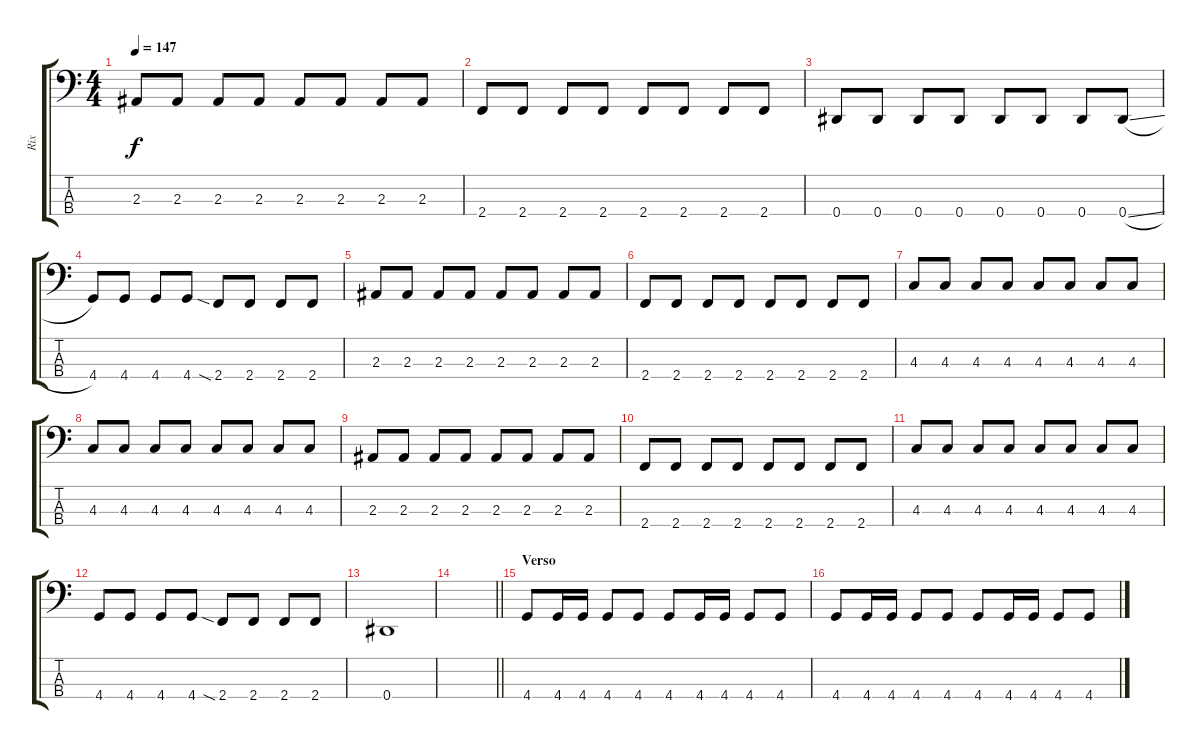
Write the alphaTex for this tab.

\track ("Rix" "Rix") {instrument electricbasspick}
\staff {score tabs}
\tuning (Gb2 Db2 Ab1 Eb1) {hide}
\ts (4 4)
\tempo 147
\clef f4
\ks c
2.3.8{dy f} 2.3.8 2.3.8 2.3.8 2.3.8 2.3.8 2.3.8 2.3.8 |
2.4.8 2.4.8 2.4.8 2.4.8 2.4.8 2.4.8 2.4.8 2.4.8 |
0.4.8 0.4.8 0.4.8 0.4.8 0.4.8 0.4.8 0.4.8 0.4{sl}.8 |
4.4.8 4.4.8 4.4.8 4.4.8 2.4{sia}.8 2.4.8 2.4.8 2.4.8 |
2.3.8 2.3.8 2.3.8 2.3.8 2.3.8 2.3.8 2.3.8 2.3.8 |
2.4.8 2.4.8 2.4.8 2.4.8 2.4.8 2.4.8 2.4.8 2.4.8 |
4.3.8 4.3.8 4.3.8 4.3.8 4.3.8 4.3.8 4.3.8 4.3.8 |
4.3.8 4.3.8 4.3.8 4.3.8 4.3.8 4.3.8 4.3.8 4.3.8 |
2.3.8 2.3.8 2.3.8 2.3.8 2.3.8 2.3.8 2.3.8 2.3.8 |
2.4.8 2.4.8 2.4.8 2.4.8 2.4.8 2.4.8 2.4.8 2.4.8 |
4.3.8 4.3.8 4.3.8 4.3.8 4.3.8 4.3.8 4.3.8 4.3.8 |
4.4.8 4.4.8 4.4.8 4.4.8 2.4{sia}.8 2.4.8 2.4.8 2.4.8 |
0.4.1 |
\barLineRight lightlight
|
\section ("" "Verso")
4.4.8 4.4.16 4.4.16 4.4.8 4.4.8 4.4.8 4.4.16 4.4.16 4.4.8 4.4.8 |
4.4.8 4.4.16 4.4.16 4.4.8 4.4.8 4.4.8 4.4.16 4.4.16 4.4.8 4.4.8
